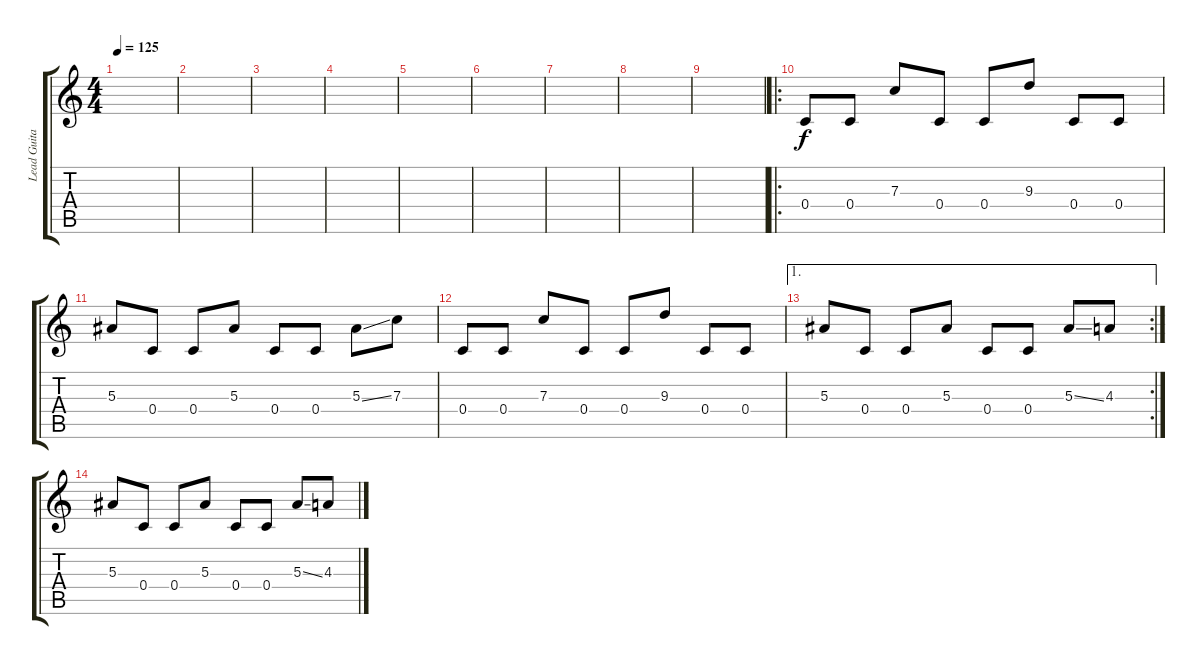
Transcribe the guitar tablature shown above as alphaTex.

\track ("Lead Guitar" "Lead Guita") {instrument distortionguitar}
\staff {score tabs}
\tuning (D4 A3 F3 C3 G2 D2) {hide}
\ts (4 4)
\tempo 125
\clef g2
\ks c
|
|
|
|
|
|
|
|
|
\ro
0.4.8 0.4.8 7.3.8 0.4.8 0.4.8 9.3.8 0.4.8 0.4.8 |
5.3.8 0.4.8 0.4.8 5.3.8 0.4.8 0.4.8 5.3{ss}.8 7.3.8 |
0.4.8 0.4.8 7.3.8 0.4.8 0.4.8 9.3.8 0.4.8 0.4.8 |
\ae 1
\rc 2
5.3.8 0.4.8 0.4.8 5.3.8 0.4.8 0.4.8 5.3{ss}.8 4.3.8 |
5.3.8 0.4.8 0.4.8 5.3.8 0.4.8 0.4.8 5.3{ss}.8 4.3.8
